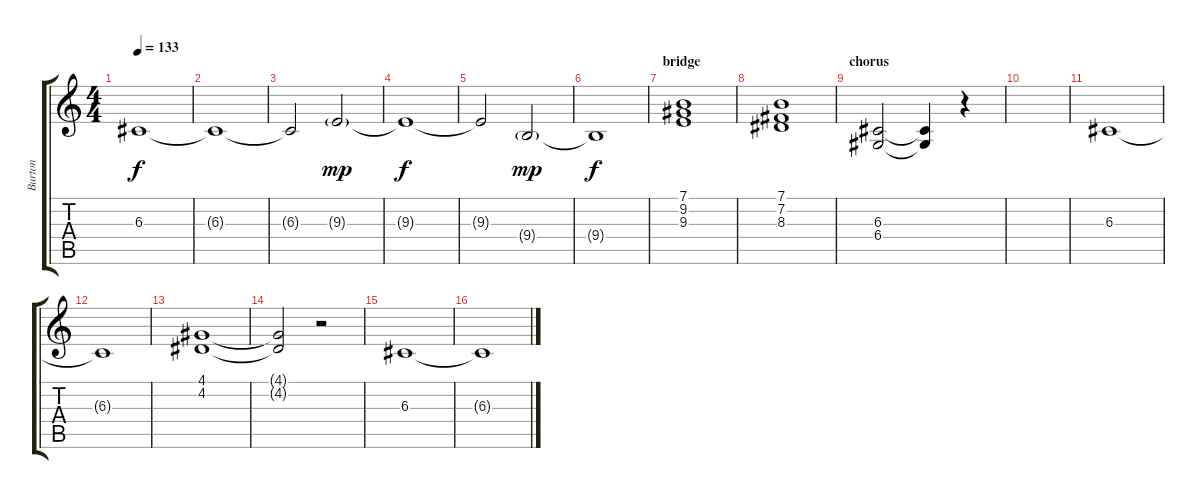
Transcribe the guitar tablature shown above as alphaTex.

\track ("Burton" "Burton") {instrument pad8sweep}
\staff {score tabs}
\tuning (E4 B3 G3 D3 A2 E2) {hide}
\ts (4 4)
\tempo 133
\clef g2
\ks c
6.3{t}.1{dy f} |
6.3{t}.1 |
6.3{t}.2 9.3{g}.2{dy mp} |
9.3{t}.1{dy f} |
9.3{t}.2 9.4{g}.2{dy mp} |
9.4{t}.1{dy f} |
\section ("" "bridge")
(7.1 9.2 9.3).1 |
(7.1 7.2 8.3).1 |
\section ("" "chorus")
(6.3 6.4).2 (6.3{t} 6.4{t}).4 r.4 |
|
6.3.1 |
6.3{t}.1 |
(4.1 4.2).1 |
(4.1{t} 4.2{t}).2 r.2 |
6.3.1 |
6.3{t}.1
